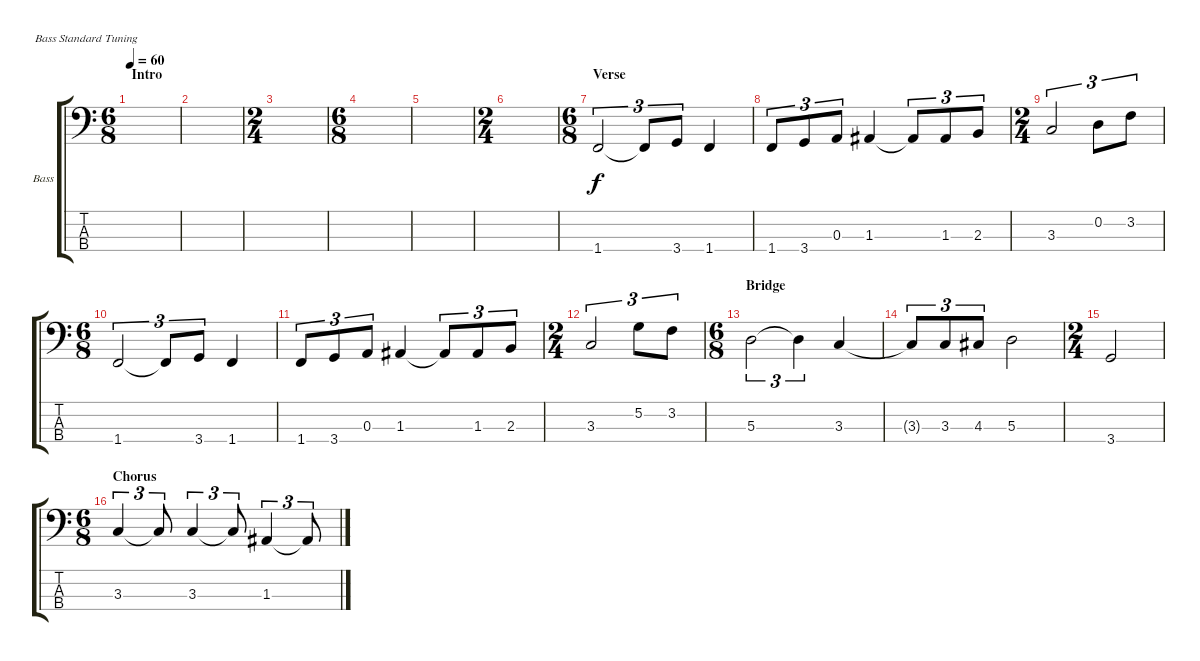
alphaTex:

\defaultSystemsLayout 4
\bracketExtendMode groupsimilarinstruments
\firstSystemTrackNameOrientation horizontal
\otherSystemsTrackNameOrientation horizontal
\track ("Acoustic Bass" "Bass") {instrument acousticbass}
\staff {score tabs}
\tuning (G2 D2 A1 E1)
\ts (6 8)
\section ("" "Intro")
\tempo 60
\clef f4
\scale
0.395904
\ks c
|
\scale
0.208191 |
\ts (2 4)
\scale
0.395904 |
\ts (6 8)
\scale
0.395904 |
\scale
0.208191 |
\ts (2 4)
\scale
0.395904 |
\ts (6 8)
\section ("" "Verse")
\scale
0.395904 1.4.2{tu (3 2)} 1.4{t}.8{tu (3 2)} 3.4.8{tu (3 2)} 1.4.4 |
\scale
0.208191 1.4.8{tu (3 2)} 3.4.8{tu (3 2)} 0.3.8{tu (3 2)} 1.3.4 1.3{t}.8{tu (3 2)} 1.3.8{tu (3 2)} 2.3.8{tu (3 2)} |
\ts (2 4)
\scale
0.395904 3.3.2{tu (3 2)} 0.2.8{tu (3 2)} 3.2.8{tu (3 2)} |
\ts (6 8)
\scale
0.395904 1.4.2{tu (3 2)} 1.4{t}.8{tu (3 2)} 3.4.8{tu (3 2)} 1.4.4 |
\scale
0.208191 1.4.8{tu (3 2)} 3.4.8{tu (3 2)} 0.3.8{tu (3 2)} 1.3.4 1.3{t}.8{tu (3 2)} 1.3.8{tu (3 2)} 2.3.8{tu (3 2)} |
\ts (2 4)
\scale
0.395904 3.3.2{tu (3 2)} 5.2.8{tu (3 2)} 3.2.8{tu (3 2)} |
\ts (6 8)
\section ("" "Bridge")
5.3.2{tu (3 2)} 5.3{t}.4{tu (3 2)} 3.3.4 |
3.3{t}.8{tu (3 2)} 3.3.8{tu (3 2)} 4.3.8{tu (3 2)} 5.3.2 |
\ts (2 4)
3.4.2 |
\ts (6 8)
\section ("" "Chorus")
3.3.4{tu (3 2)} 3.3{t}.8{tu (3 2)} 3.3.4{tu (3 2)} 3.3{t}.8{tu (3 2)} 1.3.4{tu (3 2)} 1.3{t}.8{tu (3 2)}
